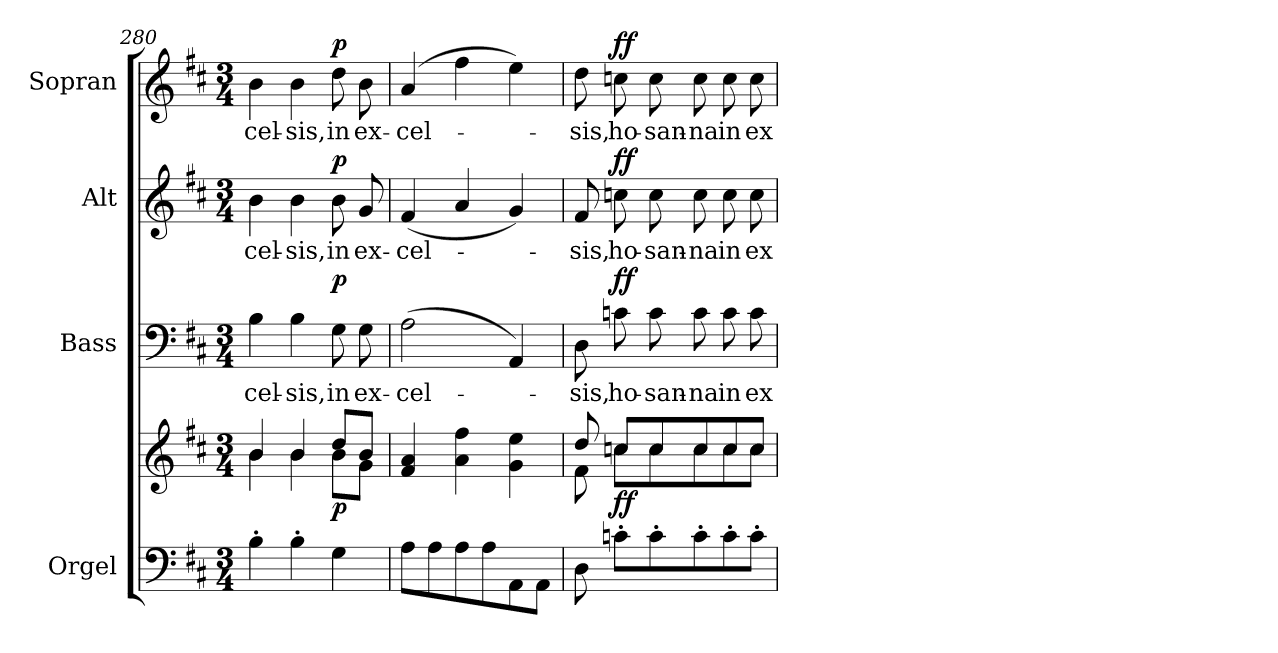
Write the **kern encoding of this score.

**kern	**kern	**dynam	**kern	**text	**dynam	**kern	**text	**dynam	**kern	**text	**dynam
*part4	*part4	*part4	*part3	*part3	*part3	*part2	*part2	*part2	*part1	*part1	*part1
*staff5	*staff4	*staff4/5	*staff3	*staff3	*staff3	*staff2	*staff2	*staff2	*staff1	*staff1	*staff1
*I"Orgel	*	*	*I"Bass	*	*	*I"Alt	*	*	*I"Sopran	*	*
*	*	*	*I'B.	*	*	*I'A.	*	*	*I'S.	*	*
*clefF4	*clefG2	*	*clefF4	*	*	*clefG2	*	*	*clefG2	*	*
*k[f#c#]	*k[f#c#]	*	*k[f#c#]	*	*	*k[f#c#]	*	*	*k[f#c#]	*	*
*D:	*D:	*	*D:	*	*	*D:	*	*	*D:	*	*
*M3/4	*M3/4	*	*M3/4	*	*	*M3/4	*	*	*M3/4	*	*
=280	=280	=280	=280	=280	=280	=280	=280	=280	=280	=280	=280
*	*^	*	*	*	*	*	*	*	*	*	*
!	!	!	!	!	!LO:LY:b	!	!	!LO:LY:b	!	!	!LO:LY:b	!
4B'>\	4b/	4b\	.	4B\	-cel-	.	4b\	-cel-	.	4b\	-cel-	.
!	!	!	!	!	!LO:LY:b	!	!	!LO:LY:b	!	!	!LO:LY:b	!
4B'>\	4b/	4b\	.	4B\	-sis,	.	4b\	-sis,	.	4b\	-sis,	.
!	!	!	!LO:DY:b	!	!LO:LY:b	!LO:DY:a	!	!LO:LY:b	!LO:DY:a	!	!LO:LY:b	!LO:DY:a
4G\	8dd/L	8b\L	p	8G\	in	p	8b\	in	p	8dd\	in	p
!	!	!	!	!	!LO:LY:b	!	!	!LO:LY:b	!	!	!LO:LY:b	!
.	8b/J	8g\J	.	8G\	ex-	.	8g/	ex-	.	8b\	ex-	.
=281	=281	=281	=281	=281	=281	=281	=281	=281	=281	=281	=281	=281
!	!	!	!	!	!LO:LY:b	!	!	!LO:LY:b	!	!	!LO:LY:b	!
*	*v	*v	*	*	*	*	*	*	*	*	*	*
8A\L	4f#/ 4a/	.	(>2A\	-cel-	.	(<4f#/	-cel-	.	(4a/	-cel-	.
8A\	.	.	.	.	.	.	.	.	.	.	.
8A\	4a\ 4ff#\	.	.	.	.	4a/	.	.	4ff#\	.	.
8A\	.	.	.	.	.	.	.	.	.	.	.
8AA\	4g\ 4ee\	.	4AA/)	.	.	4g/)	.	.	4ee\)	.	.
8AA\J	.	.	.	.	.	.	.	.	.	.	.
!!LO:LB:g=z
=282	=282	=282	=282	=282	=282	=282	=282	=282	=282	=282	=282
*	*^	*	*	*	*	*	*	*	*	*	*
!	!	!	!	!	!LO:LY:b	!	!	!LO:LY:b	!	!	!LO:LY:b	!
8D\	8dd/	8f#\	.	8D\	-sis,	.	8f#/	-sis,	.	8dd\	-sis,	.
!	!	!	!LO:DY:b	!	!LO:LY:b	!LO:DY:a	!	!LO:LY:b	!LO:DY:a	!	!LO:LY:b	!LO:DY:a
8cn'>\L	8ccn/L	8cc\L	ff	8cn\	ho-	ff	8ccn\	ho-	ff	8ccn\	ho-	ff
!	!	!	!	!	!LO:LY:b	!	!	!LO:LY:b	!	!	!LO:LY:b	!
8c'>\	8cc/	8cc\	.	8c\	-san-	.	8cc\	-san-	.	8cc\	-san-	.
!	!	!	!	!	!LO:LY:b	!	!	!LO:LY:b	!	!	!LO:LY:b	!
8c'>\	8cc/	8cc\	.	8c\	-na	.	8cc\	-na	.	8cc\	-na	.
!	!	!	!	!	!LO:LY:b	!	!	!LO:LY:b	!	!	!LO:LY:b	!
8c'>\	8cc/	8cc\	.	8c\	in	.	8cc\	in	.	8cc\	in	.
!	!	!	!	!	!LO:LY:b	!	!	!LO:LY:b	!	!	!LO:LY:b	!
8c'>\J	8cc/J	8cc\J	.	8c\	ex-	.	8cc\	ex-	.	8cc\	ex-	.
*	*v	*v	*	*	*	*	*	*	*	*	*	*
=	=	=	=	=	=	=	=	=	=	=	=
*-	*-	*-	*-	*-	*-	*-	*-	*-	*-	*-	*-
